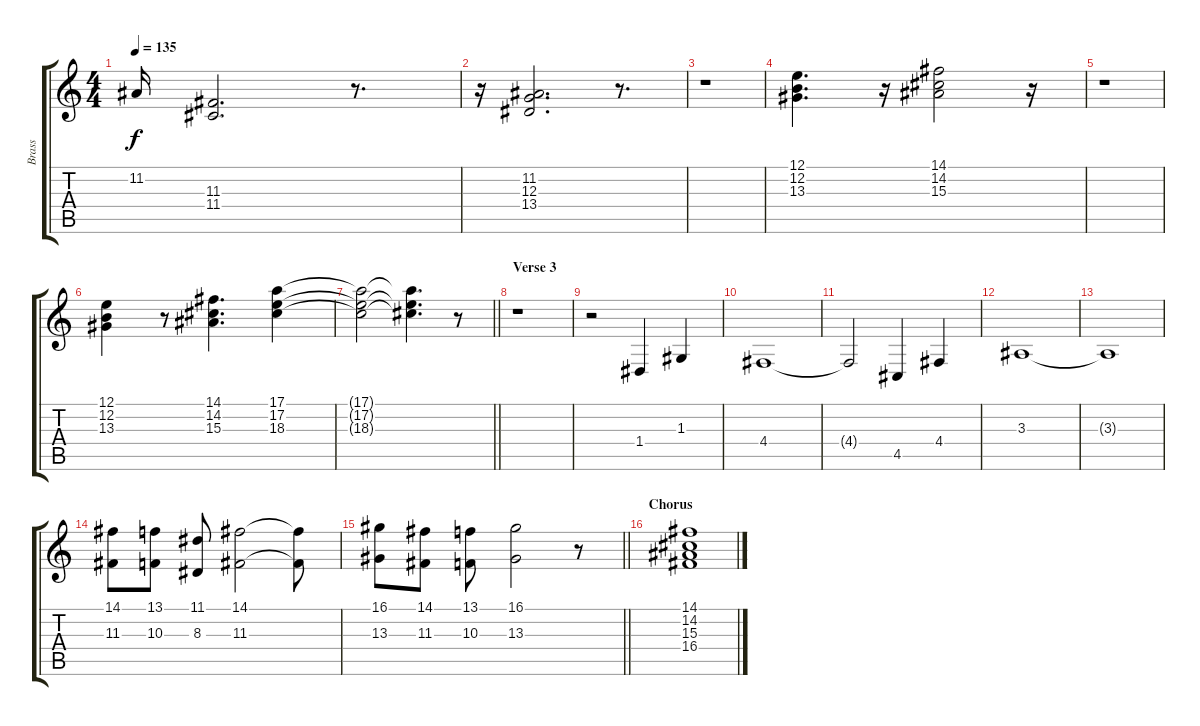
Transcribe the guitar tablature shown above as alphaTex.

\track ("Brass" "Brass") {instrument brasssection}
\staff {score tabs}
\tuning (E4 B3 G3 D3 A2 E2) {hide}
\ts (4 4)
\tempo 135
\clef g2
\ks c
11.2.16{dy f} (11.3 11.4).2{d} r.8{d} |
r.16 (11.2 12.3 13.4).2{d} r.8{d} |
r.1 |
(12.1 12.2 13.3).4{d} r.16 (14.1 14.2 15.3).2 r.16 |
r.1 |
(12.1 12.2 13.3).4 r.8 (14.1 14.2 15.3).4{d} (17.1 17.2 18.3).4 |
\barLineRight lightlight
(17.1{t} 17.2{t} 18.3{t}).2 (17.1{t} 17.2{t} 18.3{t}).4{d} r.8 |
\section ("" "Verse 3")
r.1 |
r.2 1.4.4 1.3.4 |
4.4.1 |
4.4{t}.2 4.5.4 4.4.4 |
3.3.1 |
3.3{t}.1 |
(14.1 11.3).8 (13.1 10.3).8 (11.1 8.3).8 (14.1 11.3).2 (14.1{t} 11.3{t}).8 |
\barLineRight lightlight
(16.1 13.3).8 (14.1 11.3).8 (13.1 10.3).8 (16.1 13.3).2 r.8 |
\section ("" "Chorus")
(14.1 14.2 15.3 16.4).1
